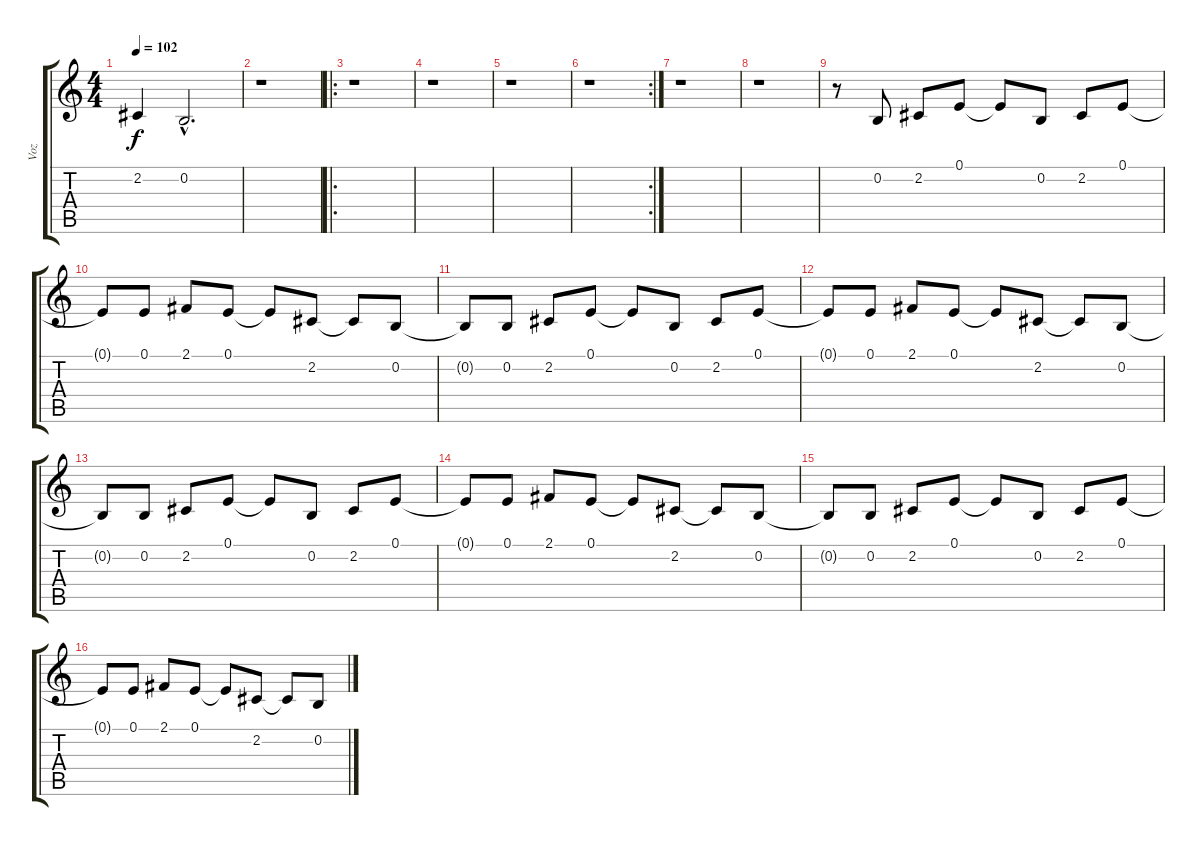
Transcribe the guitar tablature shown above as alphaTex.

\track ("Voz" "Voz") {instrument drawbarorgan}
\staff {score tabs}
\tuning (E4 B3 G3 D3 A2 E2) {hide}
\ts (4 4)
\tempo 102
\clef g2
\ks c
2.2{t}.4{dy f} 0.2{hac}.2{d} |
r.1 |
\ro
r.1 |
r.1 |
r.1 |
\rc 2
r.1 |
r.1 |
r.1 |
r.8 0.2.8 2.2.8 0.1.8 0.1{t}.8 0.2.8 2.2.8 0.1.8 |
0.1{t}.8 0.1.8 2.1.8 0.1.8 0.1{t}.8 2.2.8 2.2{t}.8 0.2.8 |
0.2{t}.8 0.2.8 2.2.8 0.1.8 0.1{t}.8 0.2.8 2.2.8 0.1.8 |
0.1{t}.8 0.1.8 2.1.8 0.1.8 0.1{t}.8 2.2.8 2.2{t}.8 0.2.8 |
0.2{t}.8 0.2.8 2.2.8 0.1.8 0.1{t}.8 0.2.8 2.2.8 0.1.8 |
0.1{t}.8 0.1.8 2.1.8 0.1.8 0.1{t}.8 2.2.8 2.2{t}.8 0.2.8 |
0.2{t}.8 0.2.8 2.2.8 0.1.8 0.1{t}.8 0.2.8 2.2.8 0.1.8 |
0.1{t}.8 0.1.8 2.1.8 0.1.8 0.1{t}.8 2.2.8 2.2{t}.8 0.2.8
